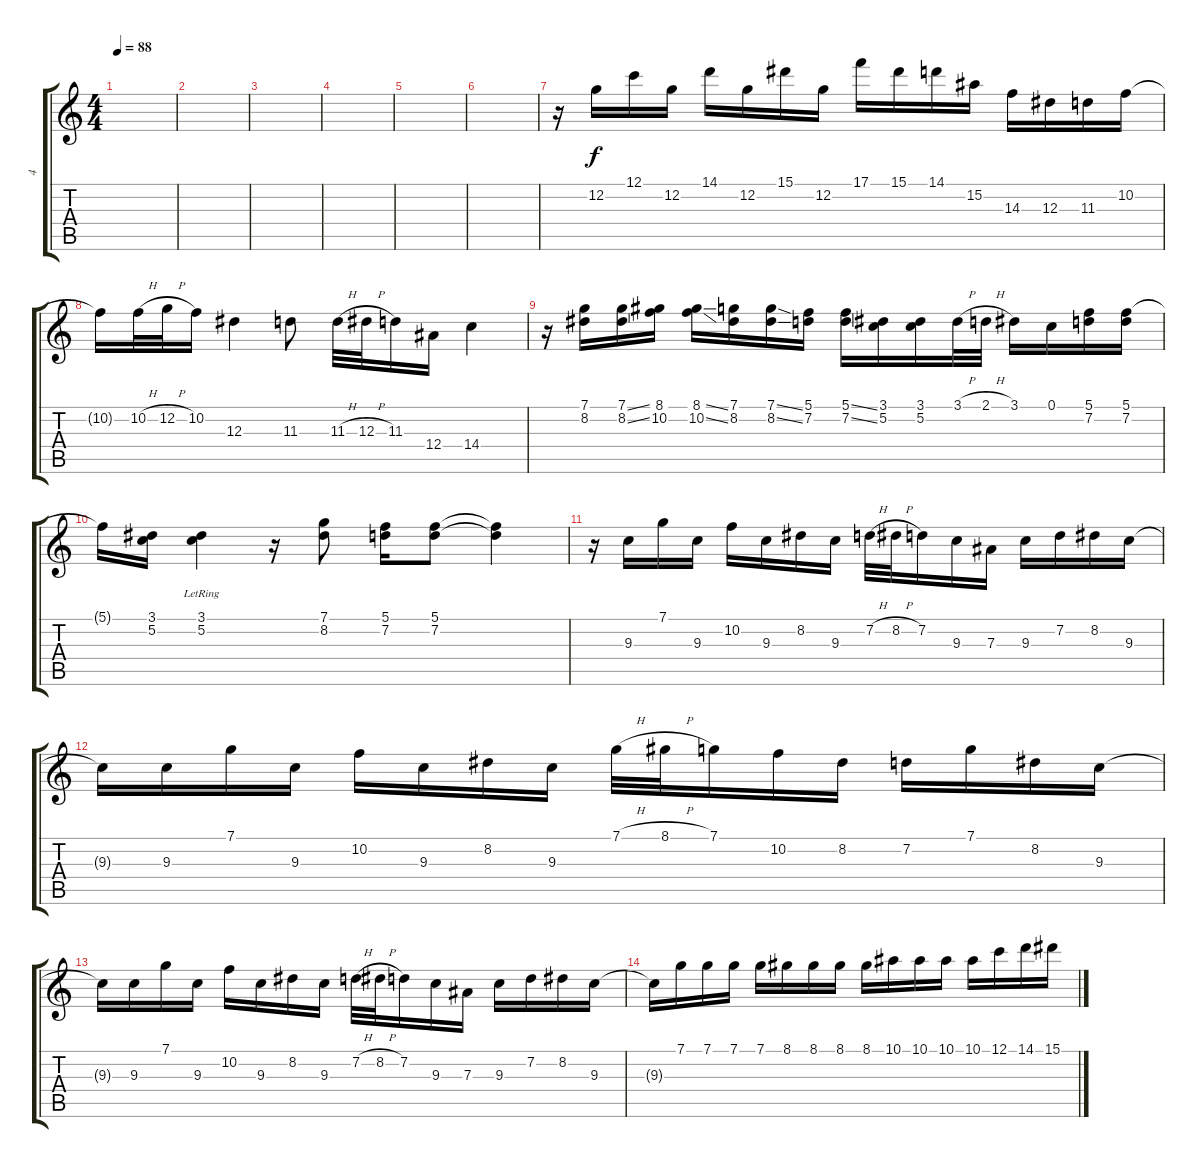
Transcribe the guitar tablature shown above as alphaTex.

\track ("4" "4") {instrument electricguitarclean}
\staff {score tabs}
\tuning (C4 G3 Eb3 Bb2 F2 C2) {hide}
\ts (4 4)
\tempo 88
\clef g2
\ks c
|
|
|
|
|
|
r.16 12.2.16 12.1.16 12.2.16 14.1.16 12.2.16 15.1.16 12.2.16 17.1.16 15.1.16 14.1.16 15.2.16 14.3.16 12.3.16 11.3.16 10.2.16 |
10.2{t}.16 10.2{h}.32 12.2{h}.32 10.2.16 12.3.4 11.3.8 11.3{h}.32 12.3{h}.32 11.3.16 12.4.16 14.4.4 |
r.16 (7.1 8.2).16 (7.1{ss} 8.2{ss}).16 (8.1 10.2).16 (8.1{ss} 10.2{ss}).16 (7.1 8.2).16 (7.1{ss} 8.2{ss}).16 (5.1 7.2).16 (5.1{ss} 7.2{ss}).16 (3.1 5.2).16 (3.1 5.2).16 3.1{h}.32 2.1{h}.32 3.1.16 0.1.16 (5.1 7.2).16 (5.1 7.2).16 |
5.1{t}.16 (3.1 5.2).16 (3.1{lr} 5.2{lr}).4 r.16 (7.1 8.2).8 (5.1 7.2).16 (5.1 7.2).8 (5.1{t} 7.2{t}).4 |
r.16 9.3.16 7.1.16 9.3.16 10.2.16 9.3.16 8.2.16 9.3.16 7.2{h}.32 8.2{h}.32 7.2.16 9.3.16 7.3.16 9.3.16 7.2.16 8.2.16 9.3.16 |
9.3{t}.16 9.3.16 7.1.16 9.3.16 10.2.16 9.3.16 8.2.16 9.3.16 7.1{h}.32 8.1{h}.32 7.1.16 10.2.16 8.2.16 7.2.16 7.1.16 8.2.16 9.3.16 |
9.3{t}.16 9.3.16 7.1.16 9.3.16 10.2.16 9.3.16 8.2.16 9.3.16 7.2{h}.32 8.2{h}.32 7.2.16 9.3.16 7.3.16 9.3.16 7.2.16 8.2.16 9.3.16 |
9.3{t}.16 7.1.16 7.1.16 7.1.16 7.1.16 8.1.16 8.1.16 8.1.16 8.1.16 10.1.16 10.1.16 10.1.16 10.1.16 12.1.16 14.1.16 15.1.16
